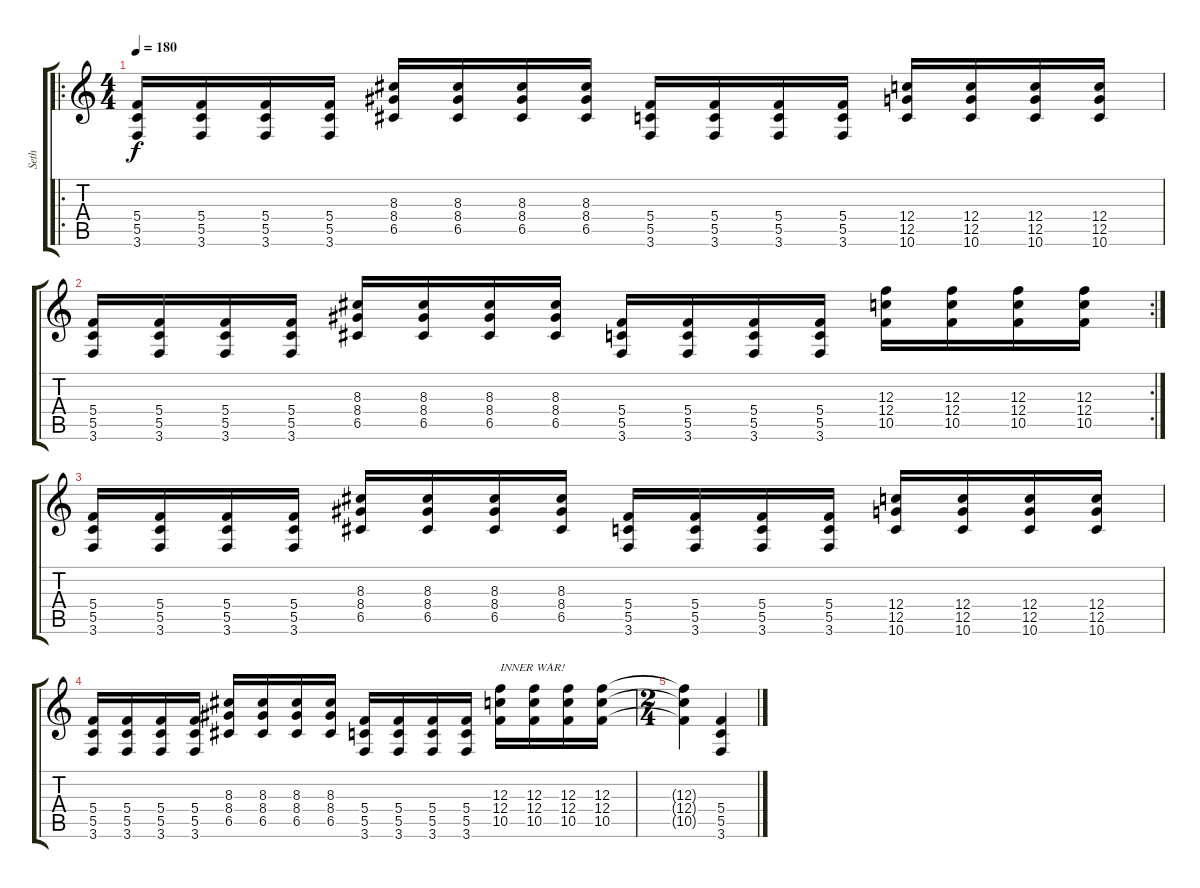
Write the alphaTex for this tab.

\track ("Seth" "Seth") {instrument distortionguitar}
\staff {score tabs}
\tuning (D4 A3 F3 C3 G2 D2) {hide}
\ro
\ts (4 4)
\tempo 180
\clef g2
\ks c
(5.4 5.5 3.6).16{dy f} (5.4 5.5 3.6).16 (5.4 5.5 3.6).16 (5.4 5.5 3.6).16 (8.3 8.4 6.5).16 (8.3 8.4 6.5).16 (8.3 8.4 6.5).16 (8.3 8.4 6.5).16 (5.4 5.5 3.6).16 (5.4 5.5 3.6).16 (5.4 5.5 3.6).16 (5.4 5.5 3.6).16 (12.4 12.5 10.6).16 (12.4 12.5 10.6).16 (12.4 12.5 10.6).16 (12.4 12.5 10.6).16 |
\rc 2
(5.4 5.5 3.6).16 (5.4 5.5 3.6).16 (5.4 5.5 3.6).16 (5.4 5.5 3.6).16 (8.3 8.4 6.5).16 (8.3 8.4 6.5).16 (8.3 8.4 6.5).16 (8.3 8.4 6.5).16 (5.4 5.5 3.6).16 (5.4 5.5 3.6).16 (5.4 5.5 3.6).16 (5.4 5.5 3.6).16 (12.3 12.4 10.5).16 (12.3 12.4 10.5).16 (12.3 12.4 10.5).16 (12.3 12.4 10.5).16 |
(5.4 5.5 3.6).16 (5.4 5.5 3.6).16 (5.4 5.5 3.6).16 (5.4 5.5 3.6).16 (8.3 8.4 6.5).16 (8.3 8.4 6.5).16 (8.3 8.4 6.5).16 (8.3 8.4 6.5).16 (5.4 5.5 3.6).16 (5.4 5.5 3.6).16 (5.4 5.5 3.6).16 (5.4 5.5 3.6).16 (12.4 12.5 10.6).16 (12.4 12.5 10.6).16 (12.4 12.5 10.6).16 (12.4 12.5 10.6).16 |
(5.4 5.5 3.6).16 (5.4 5.5 3.6).16 (5.4 5.5 3.6).16 (5.4 5.5 3.6).16 (8.3 8.4 6.5).16 (8.3 8.4 6.5).16 (8.3 8.4 6.5).16 (8.3 8.4 6.5).16 (5.4 5.5 3.6).16 (5.4 5.5 3.6).16 (5.4 5.5 3.6).16 (5.4 5.5 3.6).16 (12.3 12.4 10.5).16{txt "INNER WAR!"} (12.3 12.4 10.5).16 (12.3 12.4 10.5).16 (12.3 12.4 10.5).16 |
\ts (2 4)
(12.3{t} 12.4{t} 10.5{t}).4 (5.4 5.5 3.6).4
